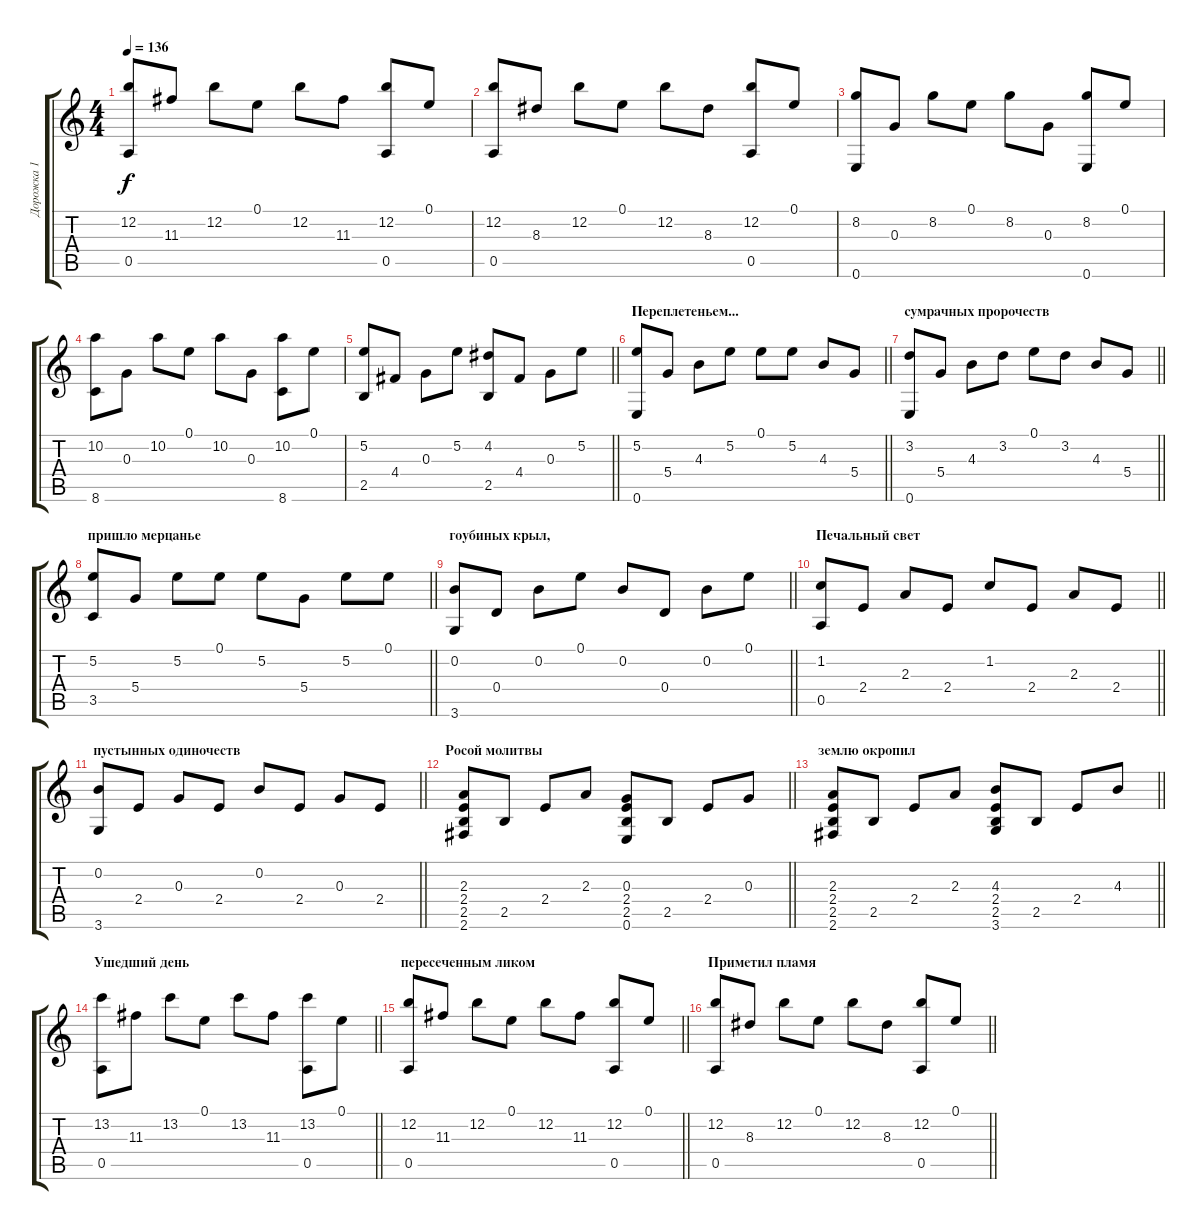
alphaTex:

\track ("Дорожка 1" "Дорожка 1") {instrument acousticguitarnylon}
\staff {score tabs}
\tuning (E4 B3 G3 D3 A2 E2) {hide}
\ts (4 4)
\tempo 136
\clef g2
\ks c
(12.2 0.5).8{dy f} 11.3.8 12.2.8 0.1.8 12.2.8 11.3.8 (12.2 0.5).8 0.1.8 |
(12.2 0.5).8 8.3.8 12.2.8 0.1.8 12.2.8 8.3.8 (12.2 0.5).8 0.1.8 |
(8.2 0.6).8 0.3.8 8.2.8 0.1.8 8.2.8 0.3.8 (8.2 0.6).8 0.1.8 |
(10.2 8.6).8 0.3.8 10.2.8 0.1.8 10.2.8 0.3.8 (10.2 8.6).8 0.1.8 |
\barLineRight lightlight
(5.2 2.5).8 4.4.8 0.3.8 5.2.8 (4.2 2.5).8 4.4.8 0.3.8 5.2.8 |
\section ("" "Переплетеньем...")
\barLineRight lightlight
(5.2 0.6).8 5.4.8 4.3.8 5.2.8 0.1.8 5.2.8 4.3.8 5.4.8 |
\section ("" "сумрачных пророчеств")
\barLineRight lightlight
(3.2 0.6).8 5.4.8 4.3.8 3.2.8 0.1.8 3.2.8 4.3.8 5.4.8 |
\section ("" "пришло мерцанье")
\barLineRight lightlight
(5.2 3.5).8 5.4.8 5.2.8 0.1.8 5.2.8 5.4.8 5.2.8 0.1.8 |
\section ("" "гоубиных крыл,")
\barLineRight lightlight
(0.2 3.6).8 0.4.8 0.2.8 0.1.8 0.2.8 0.4.8 0.2.8 0.1.8 |
\section ("" "Печальный свет ")
\barLineRight lightlight
(1.2 0.5).8 2.4.8 2.3.8 2.4.8 1.2.8 2.4.8 2.3.8 2.4.8 |
\section ("" "пустынных одиночеств")
\barLineRight lightlight
(0.2 3.6).8 2.4.8 0.3.8 2.4.8 0.2.8 2.4.8 0.3.8 2.4.8 |
\section ("" "Росой молитвы ")
\barLineRight lightlight
(2.3 2.4 2.5 2.6).8 2.5.8 2.4.8 2.3.8 (0.3 2.4 2.5 0.6).8 2.5.8 2.4.8 0.3.8 |
\section ("" " землю окропил")
\barLineRight lightlight
(2.3 2.4 2.5 2.6).8 2.5.8 2.4.8 2.3.8 (4.3 2.4 2.5 3.6).8 2.5.8 2.4.8 4.3.8 |
\section ("" "Ушедший день")
\barLineRight lightlight
(13.2 0.5).8 11.3.8 13.2.8 0.1.8 13.2.8 11.3.8 (13.2 0.5).8 0.1.8 |
\section ("" "пересеченным ликом")
\barLineRight lightlight
(12.2 0.5).8 11.3.8 12.2.8 0.1.8 12.2.8 11.3.8 (12.2 0.5).8 0.1.8 |
\section ("" "Приметил пламя ")
\barLineRight lightlight
(12.2 0.5).8 8.3.8 12.2.8 0.1.8 12.2.8 8.3.8 (12.2 0.5).8 0.1.8
